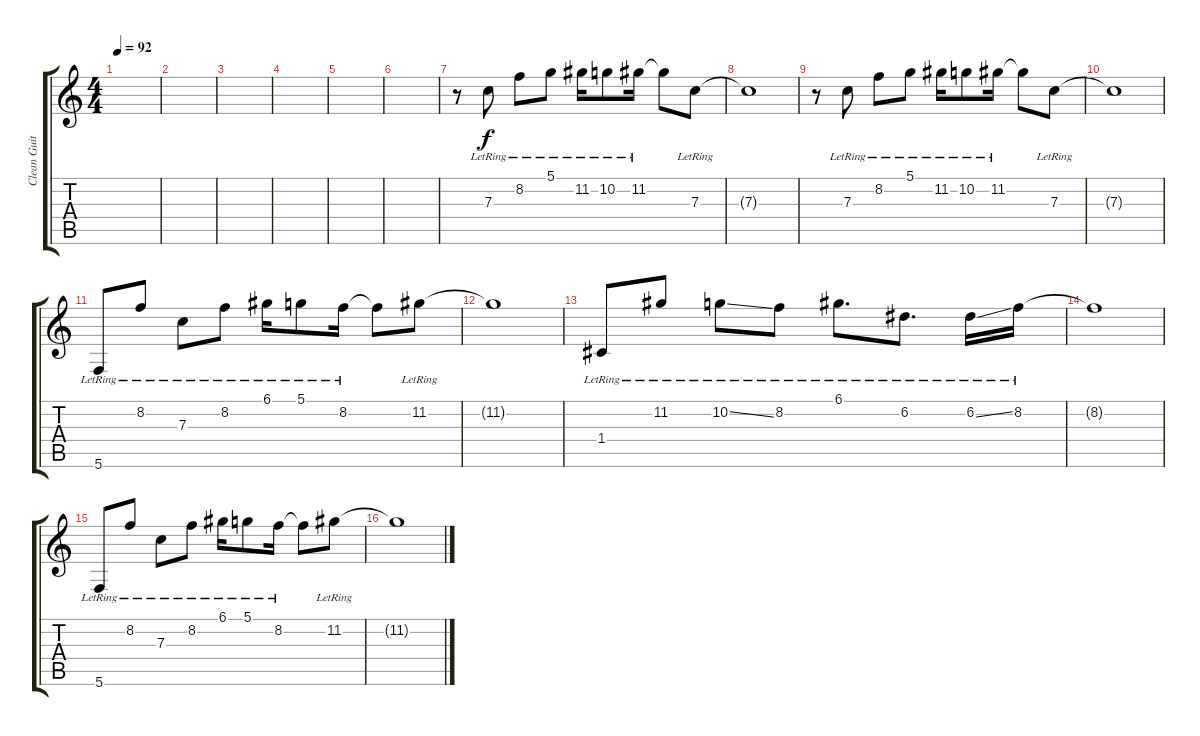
\track ("Clean Guitar" "Clean Guit") {instrument electricguitarclean}
\staff {score tabs}
\tuning (D4 A3 F3 C3 G2 C2) {hide}
\ts (4 4)
\tempo 92
\clef g2
\ks c
|
|
|
|
|
|
r.8 7.3{lr}.8{instrument electricguitarjazz} 8.2{lr}.8 5.1{lr}.8 11.2{lr}.16 10.2{lr}.8 11.2{lr}.16 11.2{t}.8 7.3{lr}.8 |
7.3{t}.1 |
r.8 7.3{lr}.8 8.2{lr}.8 5.1{lr}.8 11.2{lr}.16 10.2{lr}.8 11.2{lr}.16 11.2{t}.8 7.3{lr}.8 |
7.3{t}.1 |
5.6{lr}.8 8.2{lr}.8 7.3{lr}.8 8.2{lr}.8 6.1{lr}.16 5.1{lr}.8 8.2{lr}.16 8.2{t}.8 11.2{lr}.8 |
11.2{t}.1 |
1.4{lr}.8 11.2{lr}.8 10.2{ss lr}.8 8.2{lr}.8 6.1{lr}.8{d} 6.2{lr}.8{d} 6.2{ss lr}.16 8.2{lr}.16 |
8.2{t}.1 |
5.6{lr}.8 8.2{lr}.8 7.3{lr}.8 8.2{lr}.8 6.1{lr}.16 5.1{lr}.8 8.2{lr}.16 8.2{t}.8 11.2{lr}.8 |
11.2{t}.1
